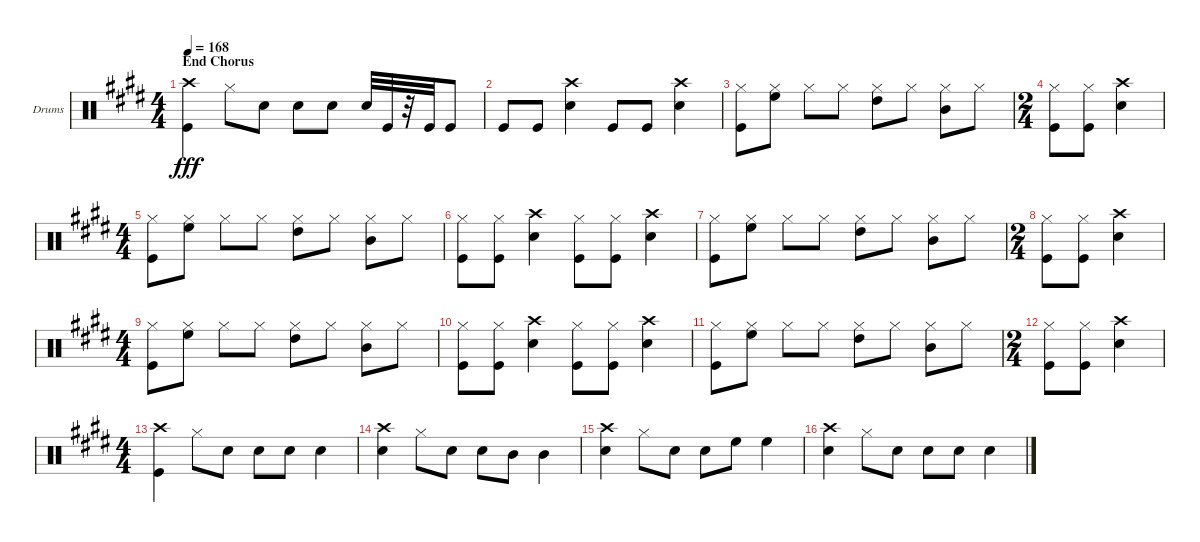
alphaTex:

\bracketExtendMode groupsimilarinstruments
\firstSystemTrackNameOrientation horizontal
\otherSystemsTrackNameOrientation horizontal
\track ("Drumkit" "Drums") {instrument percussion}
\staff {score}
\articulation defaults
\ts (4 4)
\section ("" "End Chorus")
\tempo 168
\clef neutral
\scale
1.06557
\ks e
("Kick (hit)" "Crash high (hit)").4{dy fff} "Hi-Hat (closed)".8 "Snare (hit) 2".8 "Snare (hit) 2".8 "Snare (hit) 2".8 "Snare (hit) 2".32 "Kick (hit)".32 r.32 "Kick (hit)".32 "Kick (hit)".8 |
\scale
0.934426 "Kick (hit)".8 "Kick (hit)".8 ("Snare (hit) 2" "Crash high (hit)").4 "Kick (hit)".8 "Kick (hit)".8 ("Crash high (hit)" "Snare (hit) 2").4 |
\scale
1.06557 ("Hi-Hat (closed)" "Kick (hit)").8 ("High Floor Tom (hit)" "Hi-Hat (closed)").8 "Hi-Hat (closed)".8 "Hi-Hat (closed)".8 ("High Tom (hit)" "Hi-Hat (closed)").8 "Hi-Hat (closed)".8 ("Mid Tom (hit)" "Hi-Hat (closed)").8 "Hi-Hat (closed)".8 |
\ts (2 4)
\scale
0.934426 ("Kick (hit)" "Hi-Hat (closed)").8 ("Kick (hit)" "Hi-Hat (closed)").8 ("Snare (hit) 2" "Crash high (hit)").4 |
\ts (4 4)
\scale
1.09584 ("Hi-Hat (closed)" "Kick (hit)").8 ("High Floor Tom (hit)" "Hi-Hat (closed)").8 "Hi-Hat (closed)".8 "Hi-Hat (closed)".8 ("High Tom (hit)" "Hi-Hat (closed)").8 "Hi-Hat (closed)".8 ("Hi-Hat (closed)" "Mid Tom (hit)").8 "Hi-Hat (closed)".8 |
\scale
0.904161 ("Hi-Hat (closed)" "Kick (hit)").8 ("Hi-Hat (closed)" "Kick (hit)").8 ("Snare (hit) 2" "Crash high (hit)").4 ("Kick (hit)" "Hi-Hat (closed)").8 ("Kick (hit)" "Hi-Hat (closed)").8 ("Crash high (hit)" "Snare (hit) 2").4 |
\scale
1.06557 ("Hi-Hat (closed)" "Kick (hit)").8 ("High Floor Tom (hit)" "Hi-Hat (closed)").8 "Hi-Hat (closed)".8 "Hi-Hat (closed)".8 ("High Tom (hit)" "Hi-Hat (closed)").8 "Hi-Hat (closed)".8 ("Mid Tom (hit)" "Hi-Hat (closed)").8 "Hi-Hat (closed)".8 |
\ts (2 4)
\scale
0.934426 ("Kick (hit)" "Hi-Hat (closed)").8 ("Kick (hit)" "Hi-Hat (closed)").8 ("Snare (hit) 2" "Crash high (hit)").4 |
\ts (4 4)
\scale
1.09584 ("Hi-Hat (closed)" "Kick (hit)").8 ("High Floor Tom (hit)" "Hi-Hat (closed)").8 "Hi-Hat (closed)".8 "Hi-Hat (closed)".8 ("High Tom (hit)" "Hi-Hat (closed)").8 "Hi-Hat (closed)".8 ("Hi-Hat (closed)" "Mid Tom (hit)").8 "Hi-Hat (closed)".8 |
\scale
0.904161 ("Hi-Hat (closed)" "Kick (hit)").8 ("Hi-Hat (closed)" "Kick (hit)").8 ("Snare (hit) 2" "Crash high (hit)").4 ("Kick (hit)" "Hi-Hat (closed)").8 ("Kick (hit)" "Hi-Hat (closed)").8 ("Crash high (hit)" "Snare (hit) 2").4 |
\scale
1.06557 ("Hi-Hat (closed)" "Kick (hit)").8 ("High Floor Tom (hit)" "Hi-Hat (closed)").8 "Hi-Hat (closed)".8 "Hi-Hat (closed)".8 ("High Tom (hit)" "Hi-Hat (closed)").8 "Hi-Hat (closed)".8 ("Hi-Hat (closed)" "Mid Tom (hit)").8 "Hi-Hat (closed)".8 |
\ts (2 4)
\scale
0.934426 ("Hi-Hat (closed)" "Kick (hit)").8 ("Hi-Hat (closed)" "Kick (hit)").8 ("Crash high (hit)" "Snare (hit) 2").4 |
\ts (4 4)
\scale
1.09584 ("Kick (hit)" "Crash high (hit)").4 "Hi-Hat (closed)".8 "Snare (hit) 2".8 "Snare (hit) 2".8 "Snare (hit) 2".8 "Snare (hit) 2".4 |
\scale
0.904161 ("Snare (hit) 2" "Crash high (hit)").4 "Hi-Hat (closed)".8 "Snare (hit) 2".8 "Snare (hit) 2".8 "Mid Tom (hit)".8 "Mid Tom (hit)".4 |
\scale
1.06557 ("Snare (hit) 2" "Crash high (hit)").4 "Hi-Hat (closed)".8 "Snare (hit) 2".8 "Snare (hit) 2".8 "High Floor Tom (hit)".8 "High Floor Tom (hit)".4 |
\scale
0.934426 ("Snare (hit) 2" "Crash high (hit)").4 "Hi-Hat (closed)".8 "Snare (hit) 2".8 "Snare (hit) 2".8 "Snare (hit) 2".8 "Snare (hit) 2".4
